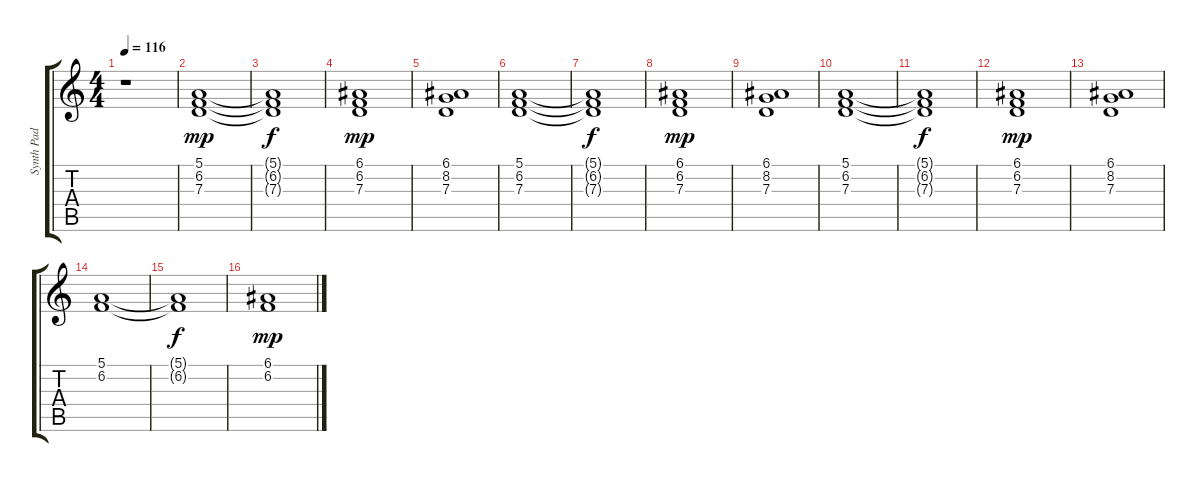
\track ("Synth Pad (Sweep)   " "Synth Pad ") {instrument pad8sweep}
\staff {score tabs}
\tuning (E4 B3 G3 D3 A2 E2) {hide}
\ts (4 4)
\tempo 116
\clef g2
\ks c
r.1{dy mp instrument pad8sweep} |
(5.1 6.2 7.3).1 |
(5.1{t} 6.2{t} 7.3{t}).1{dy f} |
(6.1 6.2 7.3).1{dy mp} |
(6.1 8.2 7.3).1 |
(5.1 6.2 7.3).1{volume 10} |
(5.1{t} 6.2{t} 7.3{t}).1{dy f} |
(6.1 6.2 7.3).1{dy mp} |
(6.1 8.2 7.3).1 |
(5.1 6.2 7.3).1{volume 10} |
(5.1{t} 6.2{t} 7.3{t}).1{dy f} |
(6.1 6.2 7.3).1{dy mp} |
(6.1 8.2 7.3).1 |
(5.1 6.2).1{volume 9} |
(5.1{t} 6.2{t}).1{dy f} |
(6.1 6.2).1{dy mp}
